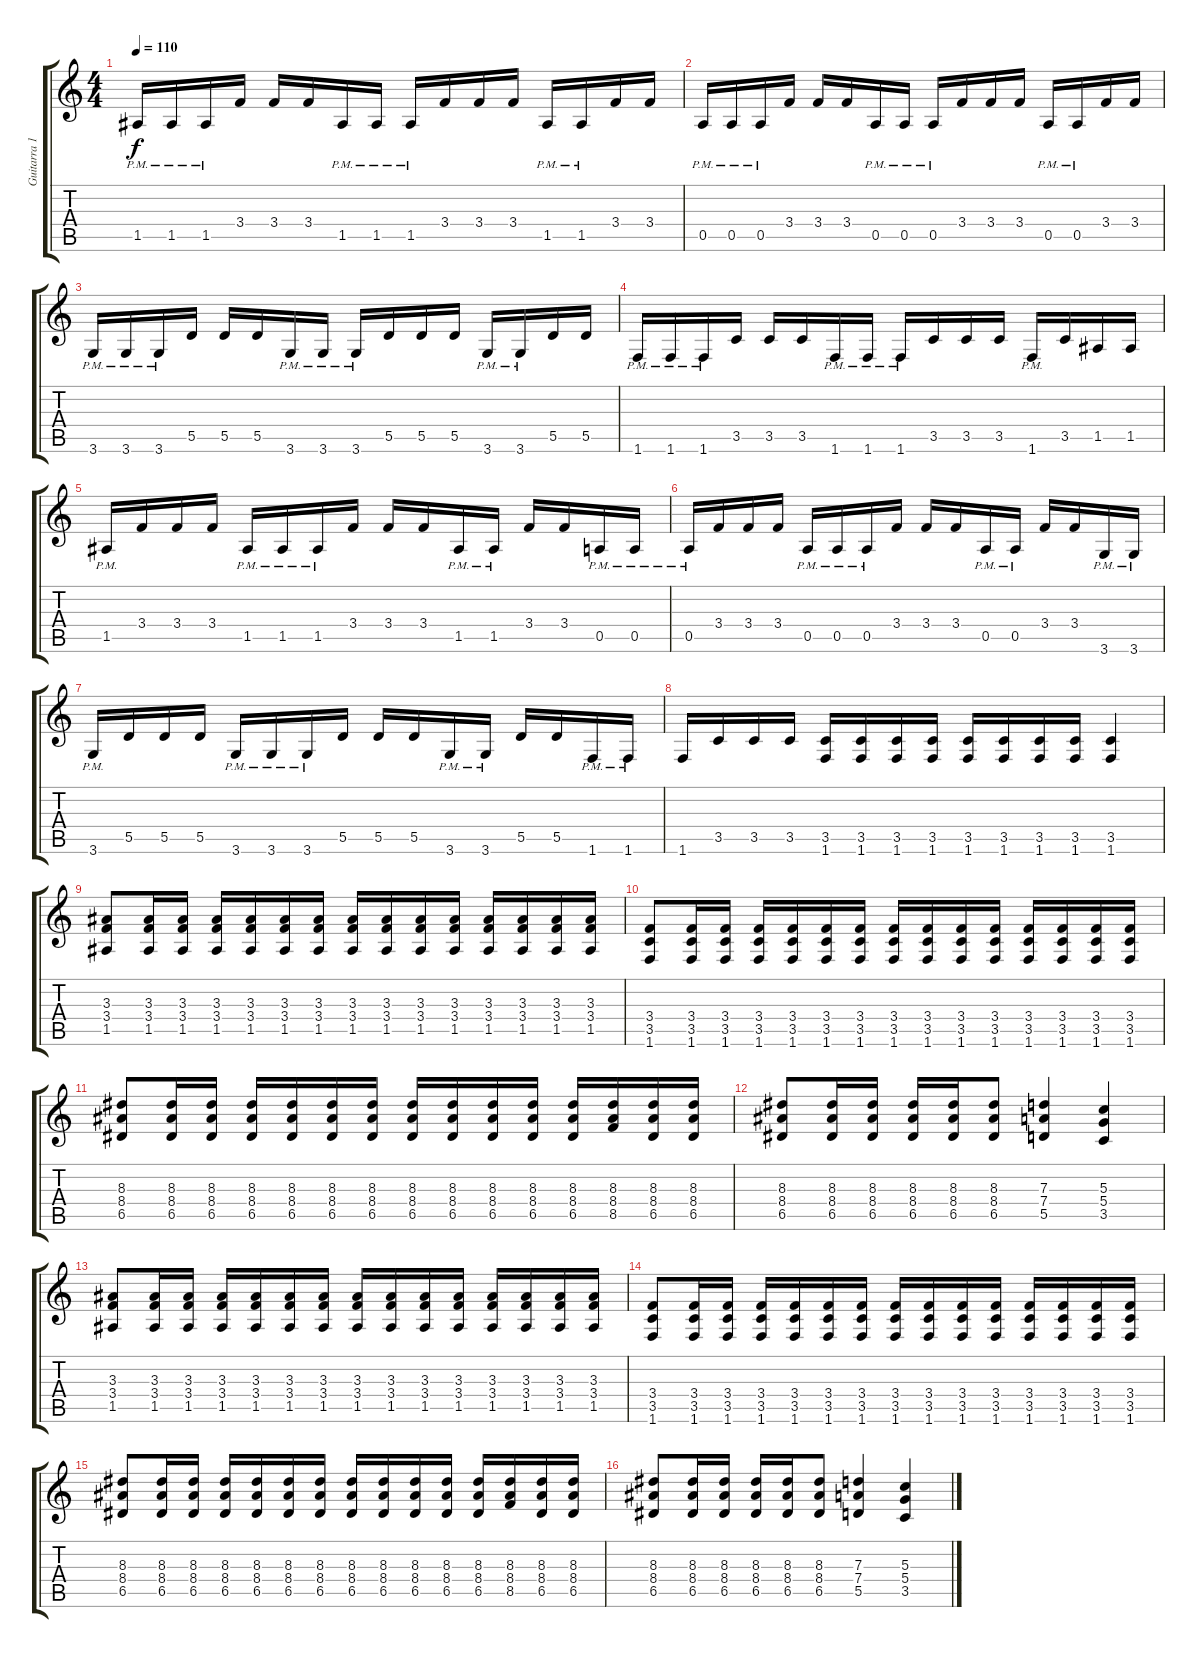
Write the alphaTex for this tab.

\track ("Guitarra 1" "Guitarra 1") {instrument overdrivenguitar}
\staff {score tabs}
\tuning (E4 B3 G3 D3 A2 E2) {hide}
\ts (4 4)
\tempo 110
\clef g2
\ks c
1.5{pm}.16{dy f instrument overdrivenguitar} 1.5{pm}.16 1.5{pm}.16 3.4.16 3.4.16 3.4.16 1.5{pm}.16 1.5{pm}.16 1.5{pm}.16 3.4.16 3.4.16 3.4.16 1.5{pm}.16 1.5{pm}.16 3.4.16 3.4.16 |
0.5{pm}.16 0.5{pm}.16 0.5{pm}.16 3.4.16 3.4.16 3.4.16 0.5{pm}.16 0.5{pm}.16 0.5{pm}.16 3.4.16 3.4.16 3.4.16 0.5{pm}.16 0.5{pm}.16 3.4.16 3.4.16 |
3.6{pm}.16 3.6{pm}.16 3.6{pm}.16 5.5.16 5.5.16 5.5.16 3.6{pm}.16 3.6{pm}.16 3.6{pm}.16 5.5.16 5.5.16 5.5.16 3.6{pm}.16 3.6{pm}.16 5.5.16 5.5.16 |
1.6{pm}.16 1.6{pm}.16 1.6{pm}.16 3.5.16 3.5.16 3.5.16 1.6{pm}.16 1.6{pm}.16 1.6{pm}.16 3.5.16 3.5.16 3.5.16 1.6{pm}.16 3.5.16 1.5.16 1.5.16 |
1.5{pm}.16 3.4.16 3.4.16 3.4.16 1.5{pm}.16 1.5{pm}.16 1.5{pm}.16 3.4.16 3.4.16 3.4.16 1.5{pm}.16 1.5{pm}.16 3.4.16 3.4.16 0.5{pm}.16 0.5{pm}.16 |
0.5{pm}.16 3.4.16 3.4.16 3.4.16 0.5{pm}.16 0.5{pm}.16 0.5{pm}.16 3.4.16 3.4.16 3.4.16 0.5{pm}.16 0.5{pm}.16 3.4.16 3.4.16 3.6{pm}.16 3.6{pm}.16 |
3.6{pm}.16 5.5.16 5.5.16 5.5.16 3.6{pm}.16 3.6{pm}.16 3.6{pm}.16 5.5.16 5.5.16 5.5.16 3.6{pm}.16 3.6{pm}.16 5.5.16 5.5.16 1.6{pm}.16 1.6{pm}.16 |
1.6.16 3.5.16 3.5.16 3.5.16 (3.5 1.6).16 (3.5 1.6).16 (3.5 1.6).16 (3.5 1.6).16 (3.5 1.6).16 (3.5 1.6).16 (3.5 1.6).16 (3.5 1.6).16 (3.5 1.6).4 |
(3.3 3.4 1.5).8 (3.3 3.4 1.5).16 (3.3 3.4 1.5).16 (3.3 3.4 1.5).16 (3.3 3.4 1.5).16 (3.3 3.4 1.5).16 (3.3 3.4 1.5).16 (3.3 3.4 1.5).16 (3.3 3.4 1.5).16 (3.3 3.4 1.5).16 (3.3 3.4 1.5).16 (3.3 3.4 1.5).16 (3.3 3.4 1.5).16 (3.3 3.4 1.5).16 (3.3 3.4 1.5).16 |
(3.4 3.5 1.6).8 (3.4 3.5 1.6).16 (3.4 3.5 1.6).16 (3.4 3.5 1.6).16 (3.4 3.5 1.6).16 (3.4 3.5 1.6).16 (3.4 3.5 1.6).16 (3.4 3.5 1.6).16 (3.4 3.5 1.6).16 (3.4 3.5 1.6).16 (3.4 3.5 1.6).16 (3.4 3.5 1.6).16 (3.4 3.5 1.6).16 (3.4 3.5 1.6).16 (3.4 3.5 1.6).16 |
(8.3 8.4 6.5).8 (8.3 8.4 6.5).16 (8.3 8.4 6.5).16 (8.3 8.4 6.5).16 (8.3 8.4 6.5).16 (8.3 8.4 6.5).16 (8.3 8.4 6.5).16 (8.3 8.4 6.5).16 (8.3 8.4 6.5).16 (8.3 8.4 6.5).16 (8.3 8.4 6.5).16 (8.3 8.4 6.5).16 (8.3 8.4 8.5).16 (8.3 8.4 6.5).16 (8.3 8.4 6.5).16 |
(8.3 8.4 6.5).8 (8.3 8.4 6.5).16 (8.3 8.4 6.5).16 (8.3 8.4 6.5).16 (8.3 8.4 6.5).16 (8.3 8.4 6.5).8 (7.3 7.4 5.5).4 (5.3 5.4 3.5).4 |
(3.3 3.4 1.5).8 (3.3 3.4 1.5).16 (3.3 3.4 1.5).16 (3.3 3.4 1.5).16 (3.3 3.4 1.5).16 (3.3 3.4 1.5).16 (3.3 3.4 1.5).16 (3.3 3.4 1.5).16 (3.3 3.4 1.5).16 (3.3 3.4 1.5).16 (3.3 3.4 1.5).16 (3.3 3.4 1.5).16 (3.3 3.4 1.5).16 (3.3 3.4 1.5).16 (3.3 3.4 1.5).16 |
(3.4 3.5 1.6).8 (3.4 3.5 1.6).16 (3.4 3.5 1.6).16 (3.4 3.5 1.6).16 (3.4 3.5 1.6).16 (3.4 3.5 1.6).16 (3.4 3.5 1.6).16 (3.4 3.5 1.6).16 (3.4 3.5 1.6).16 (3.4 3.5 1.6).16 (3.4 3.5 1.6).16 (3.4 3.5 1.6).16 (3.4 3.5 1.6).16 (3.4 3.5 1.6).16 (3.4 3.5 1.6).16 |
(8.3 8.4 6.5).8 (8.3 8.4 6.5).16 (8.3 8.4 6.5).16 (8.3 8.4 6.5).16 (8.3 8.4 6.5).16 (8.3 8.4 6.5).16 (8.3 8.4 6.5).16 (8.3 8.4 6.5).16 (8.3 8.4 6.5).16 (8.3 8.4 6.5).16 (8.3 8.4 6.5).16 (8.3 8.4 6.5).16 (8.3 8.4 8.5).16 (8.3 8.4 6.5).16 (8.3 8.4 6.5).16 |
(8.3 8.4 6.5).8 (8.3 8.4 6.5).16 (8.3 8.4 6.5).16 (8.3 8.4 6.5).16 (8.3 8.4 6.5).16 (8.3 8.4 6.5).8 (7.3 7.4 5.5).4 (5.3 5.4 3.5).4
